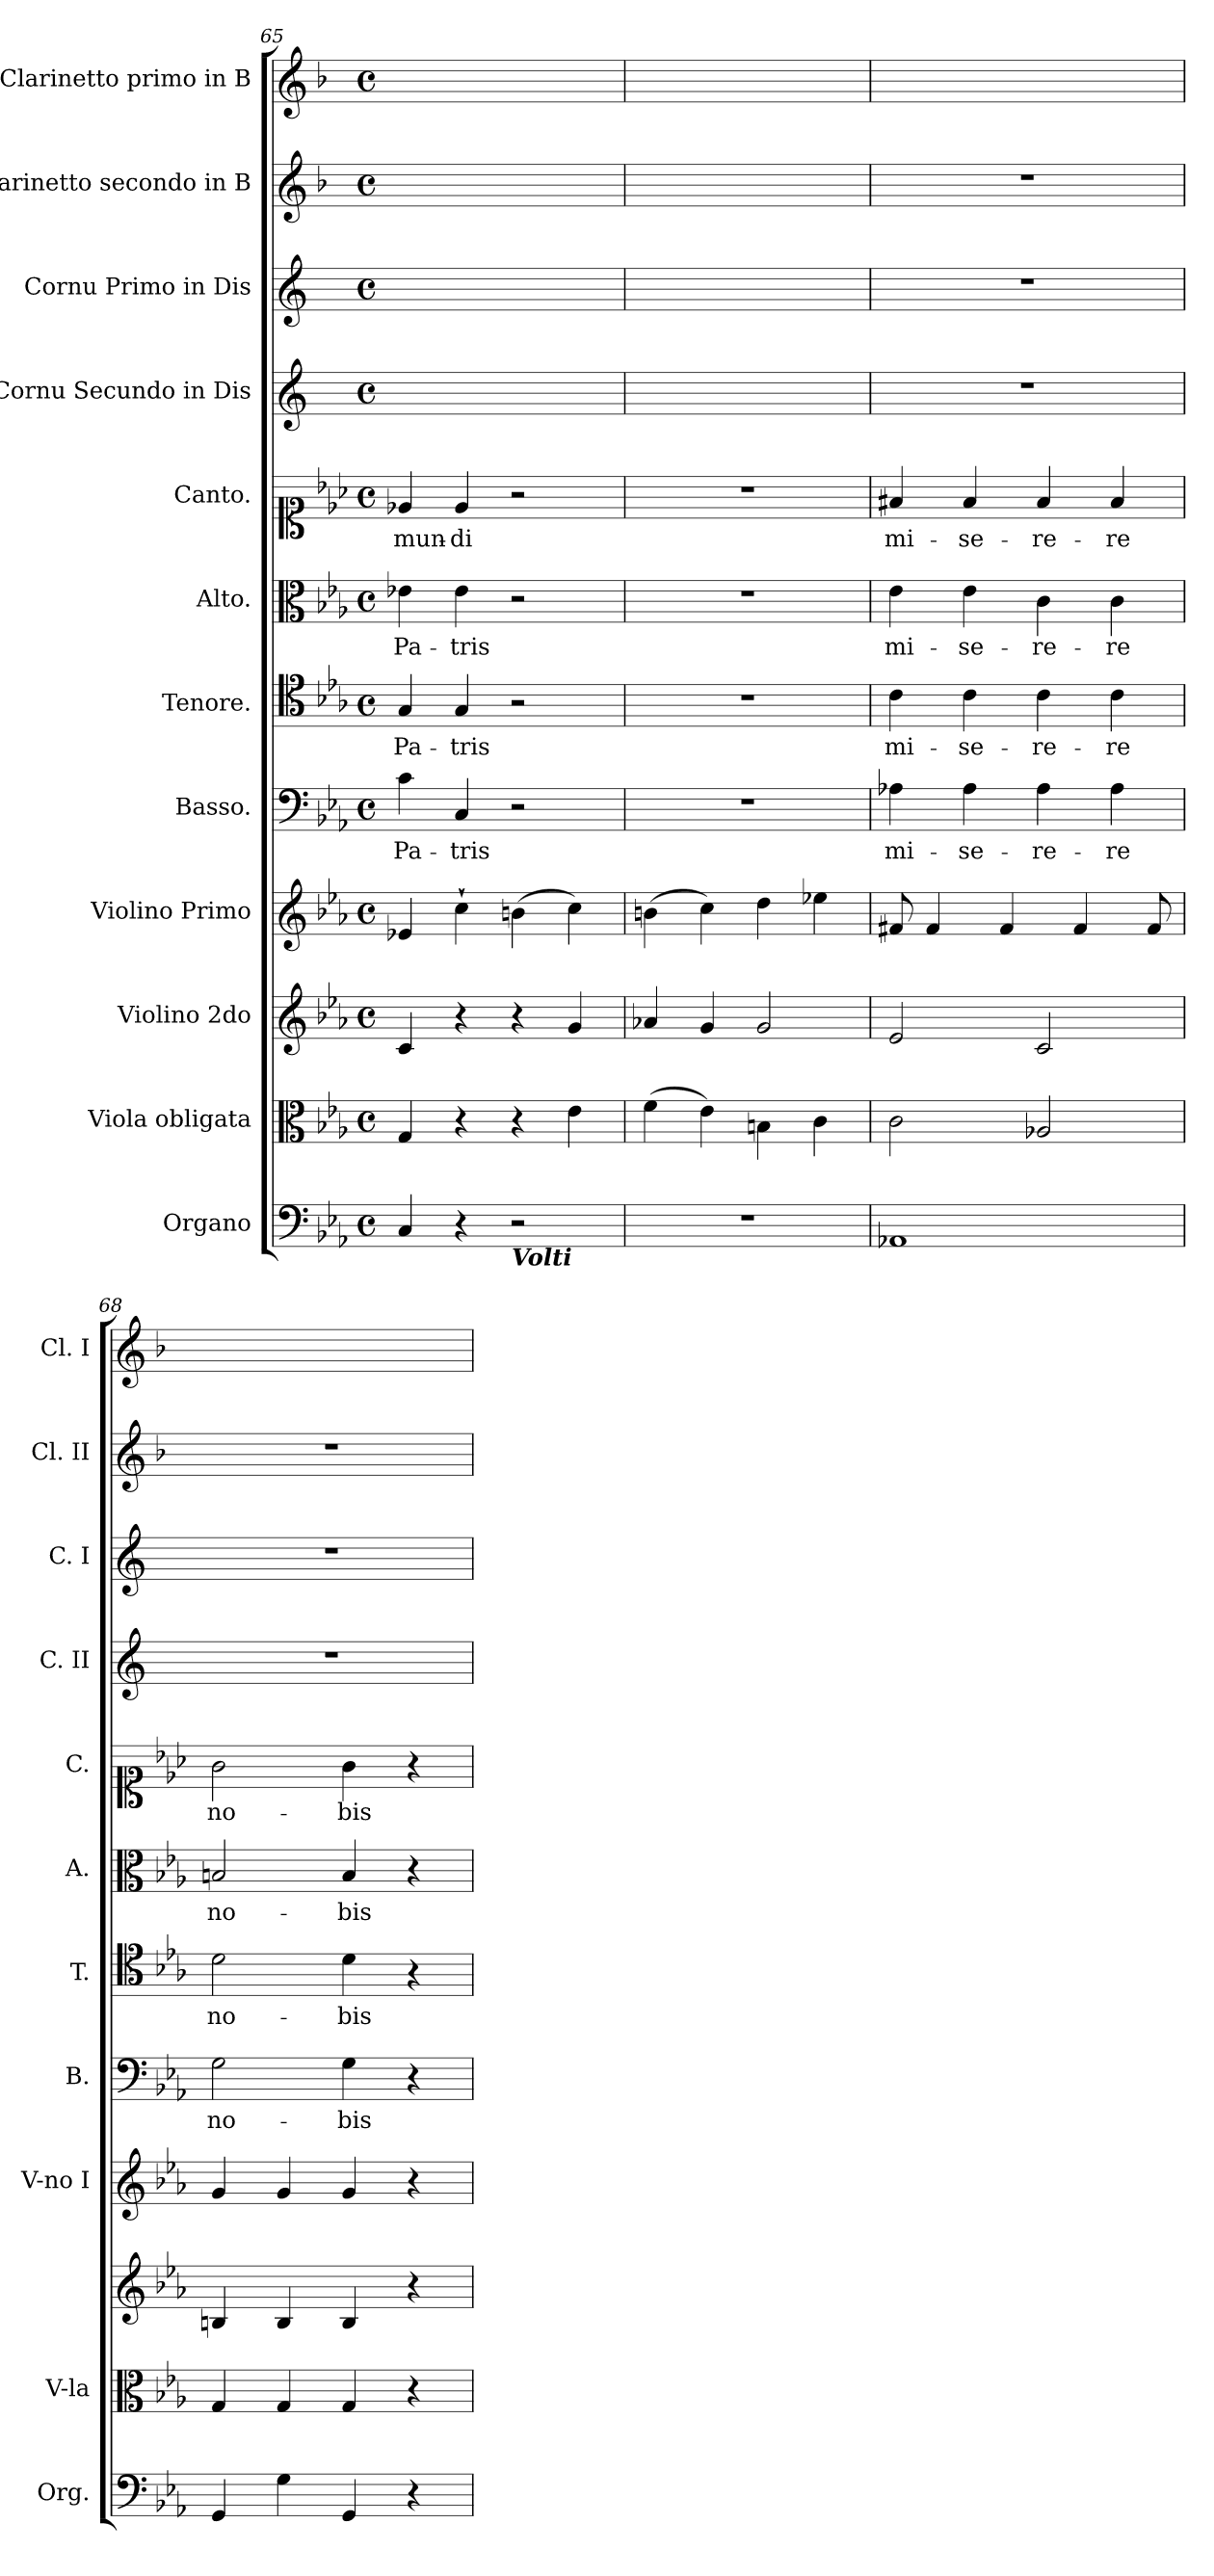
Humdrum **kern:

**kern	**kern	**kern	**kern	**kern	**text	**kern	**text	**kern	**text	**kern	**text	**kern	**kern	**kern	**kern
*part12	*part11	*part10	*part9	*part8	*part8	*part7	*part7	*part6	*part6	*part5	*part5	*part4	*part3	*part2	*part1
*staff12	*staff11	*staff10	*staff9	*staff8	*staff8	*staff7	*staff7	*staff6	*staff6	*staff5	*staff5	*staff4	*staff3	*staff2	*staff1
*I"Organo	*I"Viola obligata	*I"Violino 2do	*I"Violino Primo	*I"Basso.	*	*I"Tenore.	*	*I"Alto.	*	*I"Canto.	*	*I"Cornu Secundo in Dis	*I"Cornu Primo in Dis	*I"Clarinetto secondo in B	*I"Clarinetto primo in B
*I'Org.	*I'V-la	*	*I'V-no I	*I'B.	*	*I'T.	*	*I'A.	*	*I'C.	*	*I'C. II	*I'C. I	*I'Cl. II	*I'Cl. I
*clefF4	*clefC3	*clefG2	*clefG2	*clefF4	*	*clefC4	*	*clefC3	*	*clefC1	*	*clefG2	*clefG2	*clefG2	*clefG2
*	*	*	*	*	*	*	*	*	*	*	*	*ITrd5c9	*ITrd5c9	*ITrd1c2	*ITrd1c2
*k[b-e-a-]	*k[b-e-a-]	*k[b-e-a-]	*k[b-e-a-]	*k[b-e-a-]	*	*k[b-e-a-]	*	*k[b-e-a-]	*	*k[b-e-a-]	*	*k[b-e-a-]	*k[b-e-a-]	*k[b-e-a-]	*k[b-e-a-]
*E-:	*E-:	*E-:	*E-:	*E-:	*	*E-:	*	*E-:	*	*E-:	*	*E-:	*E-:	*E-:	*E-:
*M4/4	*M4/4	*M4/4	*M4/4	*M4/4	*	*M4/4	*	*M4/4	*	*M4/4	*	*M4/4	*M4/4	*M4/4	*M4/4
*met(c)	*met(c)	*met(c)	*met(c)	*met(c)	*	*met(c)	*	*met(c)	*	*met(c)	*	*met(c)	*met(c)	*met(c)	*met(c)
=65	=65	=65	=65	=65	=65	=65	=65	=65	=65	=65	=65	=65	=65	=65	=65
4C/	4G/	4c/	4e-X/	4c\	Pa-	4G/	Pa-	4e-X\	Pa-	4e-X/	mun-	1ryy	1ryy	1ryy	1ryy
4r	4r	4r	4cc`\	4C/	-tris	4G/	-tris	4e-\	-tris	4e-/	-di	.	.	.	.
!LO:TX:b:Bi:t=Volti	!	!	!	!	!	!	!	!	!	!	!	!	!	!	!
2r	4r	4r	(4bn\	2r	.	2r	.	2r	.	2r	.	.	.	.	.
.	4e-\	4g/	4cc\)	.	.	.	.	.	.	.	.	.	.	.	.
=66	=66	=66	=66	=66	=66	=66	=66	=66	=66	=66	=66	=66	=66	=66	=66
1r	(4f\	4a-X/	(4bn\	1r	.	1r	.	1r	.	1r	.	1ryy	1ryy	1ryy	1ryy
.	4e-\)	4g/	4cc\)	.	.	.	.	.	.	.	.	.	.	.	.
.	4Bn\	2g/	4dd\	.	.	.	.	.	.	.	.	.	.	.	.
.	4c\	.	4ee-X\	.	.	.	.	.	.	.	.	.	.	.	.
=67	=67	=67	=67	=67	=67	=67	=67	=67	=67	=67	=67	=67	=67	=67	=67
1AA-X	2c\	2e-/	8f#X/	4A-X\	mi-	4c\	mi-	4e-\	mi-	4f#X/	mi-	1r	1r	1r	1ryy
.	.	.	4f#/	.	.	.	.	.	.	.	.	.	.	.	.
.	.	.	.	4A-\	-se-	4c\	-se-	4e-\	-se-	4f#/	-se-	.	.	.	.
.	.	.	4f#/	.	.	.	.	.	.	.	.	.	.	.	.
.	2A-X/	2c/	.	4A-\	-re-	4c\	-re-	4c\	-re-	4f#/	-re-	.	.	.	.
.	.	.	4f#/	.	.	.	.	.	.	.	.	.	.	.	.
.	.	.	.	4A-\	-re	4c\	-re	4c\	-re	4f#/	-re	.	.	.	.
.	.	.	8f#/	.	.	.	.	.	.	.	.	.	.	.	.
=68	=68	=68	=68	=68	=68	=68	=68	=68	=68	=68	=68	=68	=68	=68	=68
4GG/	4G/	4Bn/	4g/	2G\	no-	2d\	no-	2Bn/	no-	2g\	no-	1r	1r	1r	1ryy
4G\	4G/	4B/	4g/	.	.	.	.	.	.	.	.	.	.	.	.
4GG/	4G/	4B/	4g/	4G\	-bis	4d\	-bis	4B/	-bis	4g\	-bis	.	.	.	.
4r	4r	4r	4r	4r	.	4r	.	4r	.	4r	.	.	.	.	.
=	=	=	=	=	=	=	=	=	=	=	=	=	=	=	=
*-	*-	*-	*-	*-	*-	*-	*-	*-	*-	*-	*-	*-	*-	*-	*-
